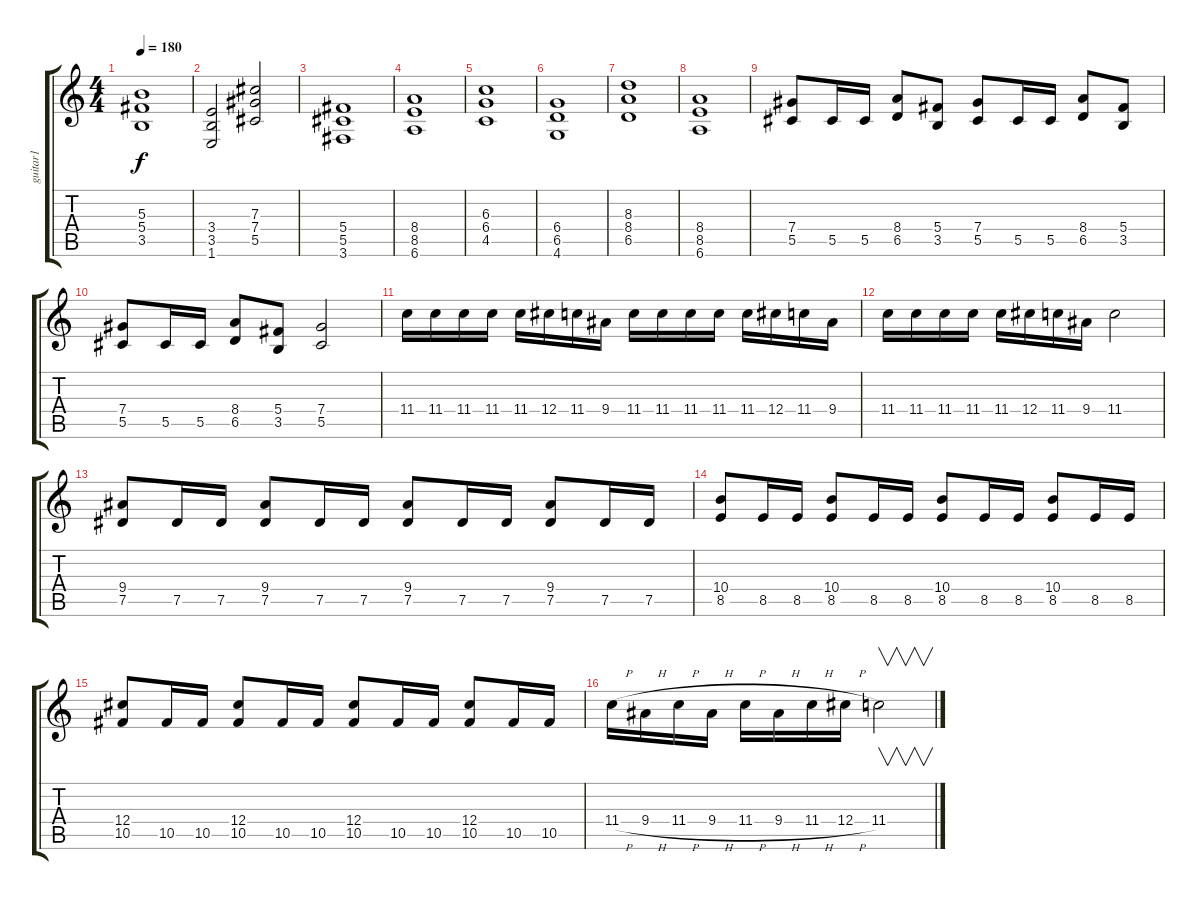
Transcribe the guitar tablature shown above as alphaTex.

\track ("guitar1" "guitar1") {instrument distortionguitar}
\staff {score tabs}
\tuning (Eb4 Bb3 Gb3 Db3 Ab2 Eb2) {hide}
\ts (4 4)
\tempo 180
\clef g2
\ks c
(5.3 5.4 3.5).1{dy f} |
(3.4 3.5 1.6).2 (7.3 7.4 5.5).2 |
(5.4 5.5 3.6).1 |
(8.4 8.5 6.6).1 |
(6.3 6.4 4.5).1 |
(6.4 6.5 4.6).1 |
(8.3 8.4 6.5).1 |
(8.4 8.5 6.6).1 |
(7.4 5.5).8{balance 0} 5.5.16 5.5.16 (8.4 6.5).8 (5.4 3.5).8 (7.4 5.5).8 5.5.16 5.5.16 (8.4 6.5).8 (5.4 3.5).8 |
(7.4 5.5).8 5.5.16 5.5.16 (8.4 6.5).8 (5.4 3.5).8 (7.4 5.5).2 |
11.4.16 11.4.16 11.4.16 11.4.16 11.4.16 12.4.16 11.4.16 9.4.16 11.4.16 11.4.16 11.4.16 11.4.16 11.4.16 12.4.16 11.4.16 9.4.16 |
11.4.16 11.4.16 11.4.16 11.4.16 11.4.16 12.4.16 11.4.16 9.4.16 11.4.2 |
(9.4 7.5).8 7.5.16 7.5.16 (9.4 7.5).8 7.5.16 7.5.16 (9.4 7.5).8 7.5.16 7.5.16 (9.4 7.5).8 7.5.16 7.5.16 |
(10.4 8.5).8 8.5.16 8.5.16 (10.4 8.5).8 8.5.16 8.5.16 (10.4 8.5).8 8.5.16 8.5.16 (10.4 8.5).8 8.5.16 8.5.16 |
(12.4 10.5).8 10.5.16 10.5.16 (12.4 10.5).8 10.5.16 10.5.16 (12.4 10.5).8 10.5.16 10.5.16 (12.4 10.5).8 10.5.16 10.5.16 |
11.4{h}.16 9.4{h}.16 11.4{h}.16 9.4{h}.16 11.4{h}.16 9.4{h}.16 11.4{h}.16 12.4{h}.16 11.4{ss}.2{v}
